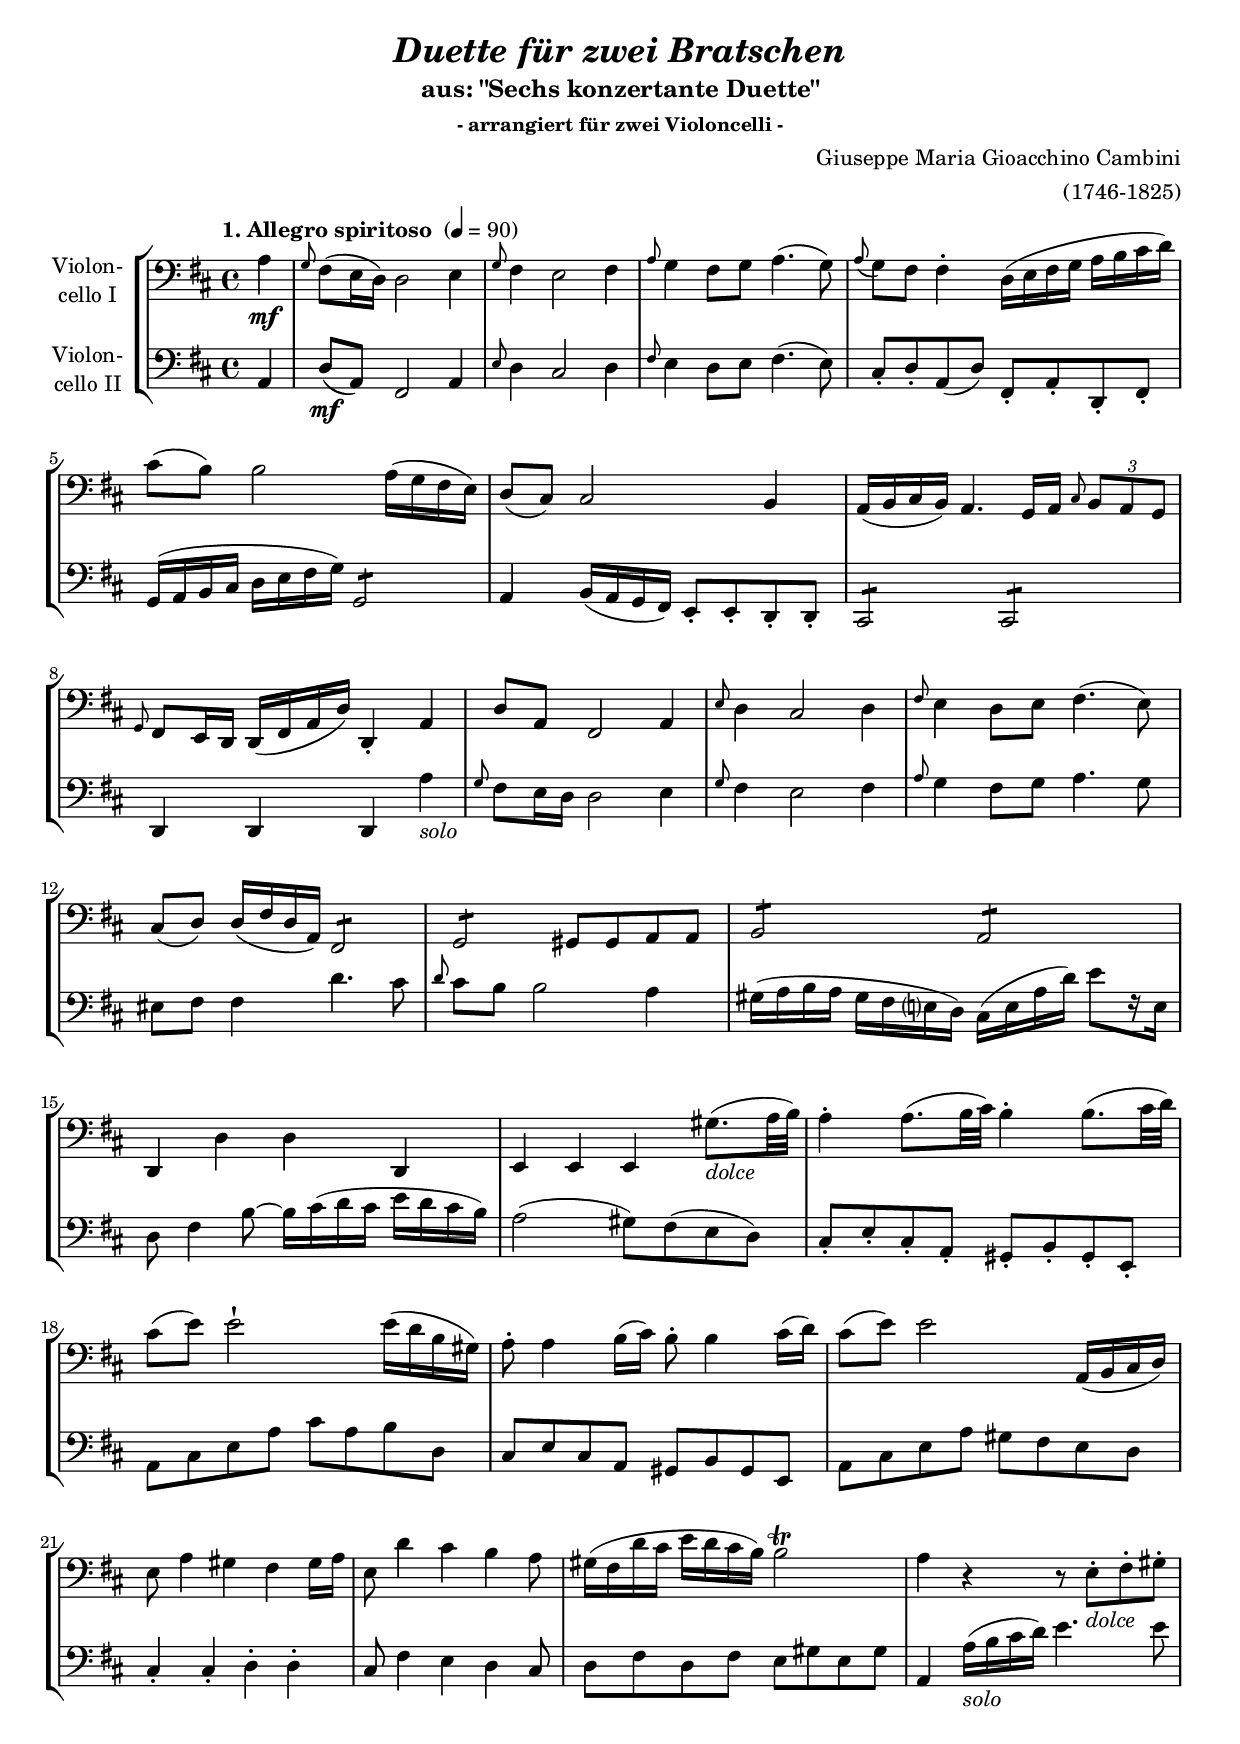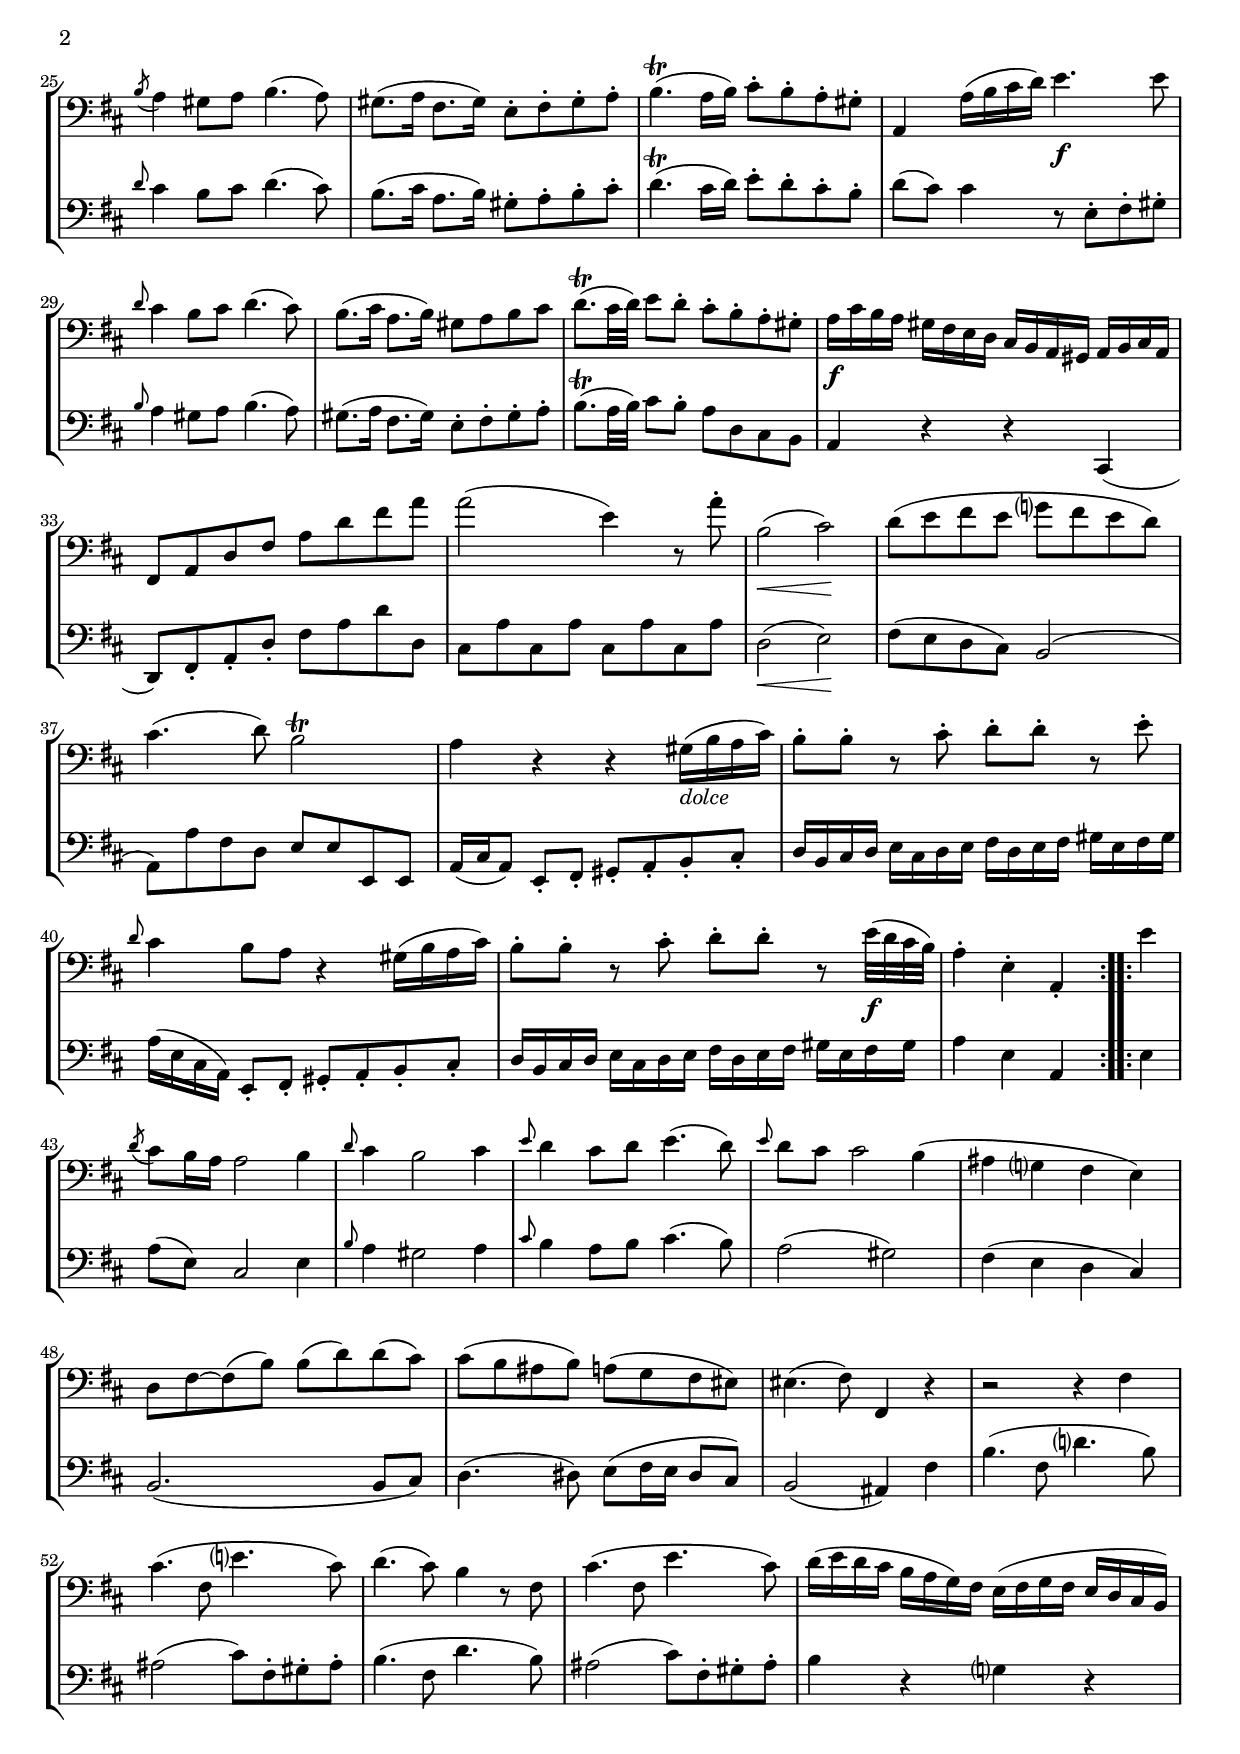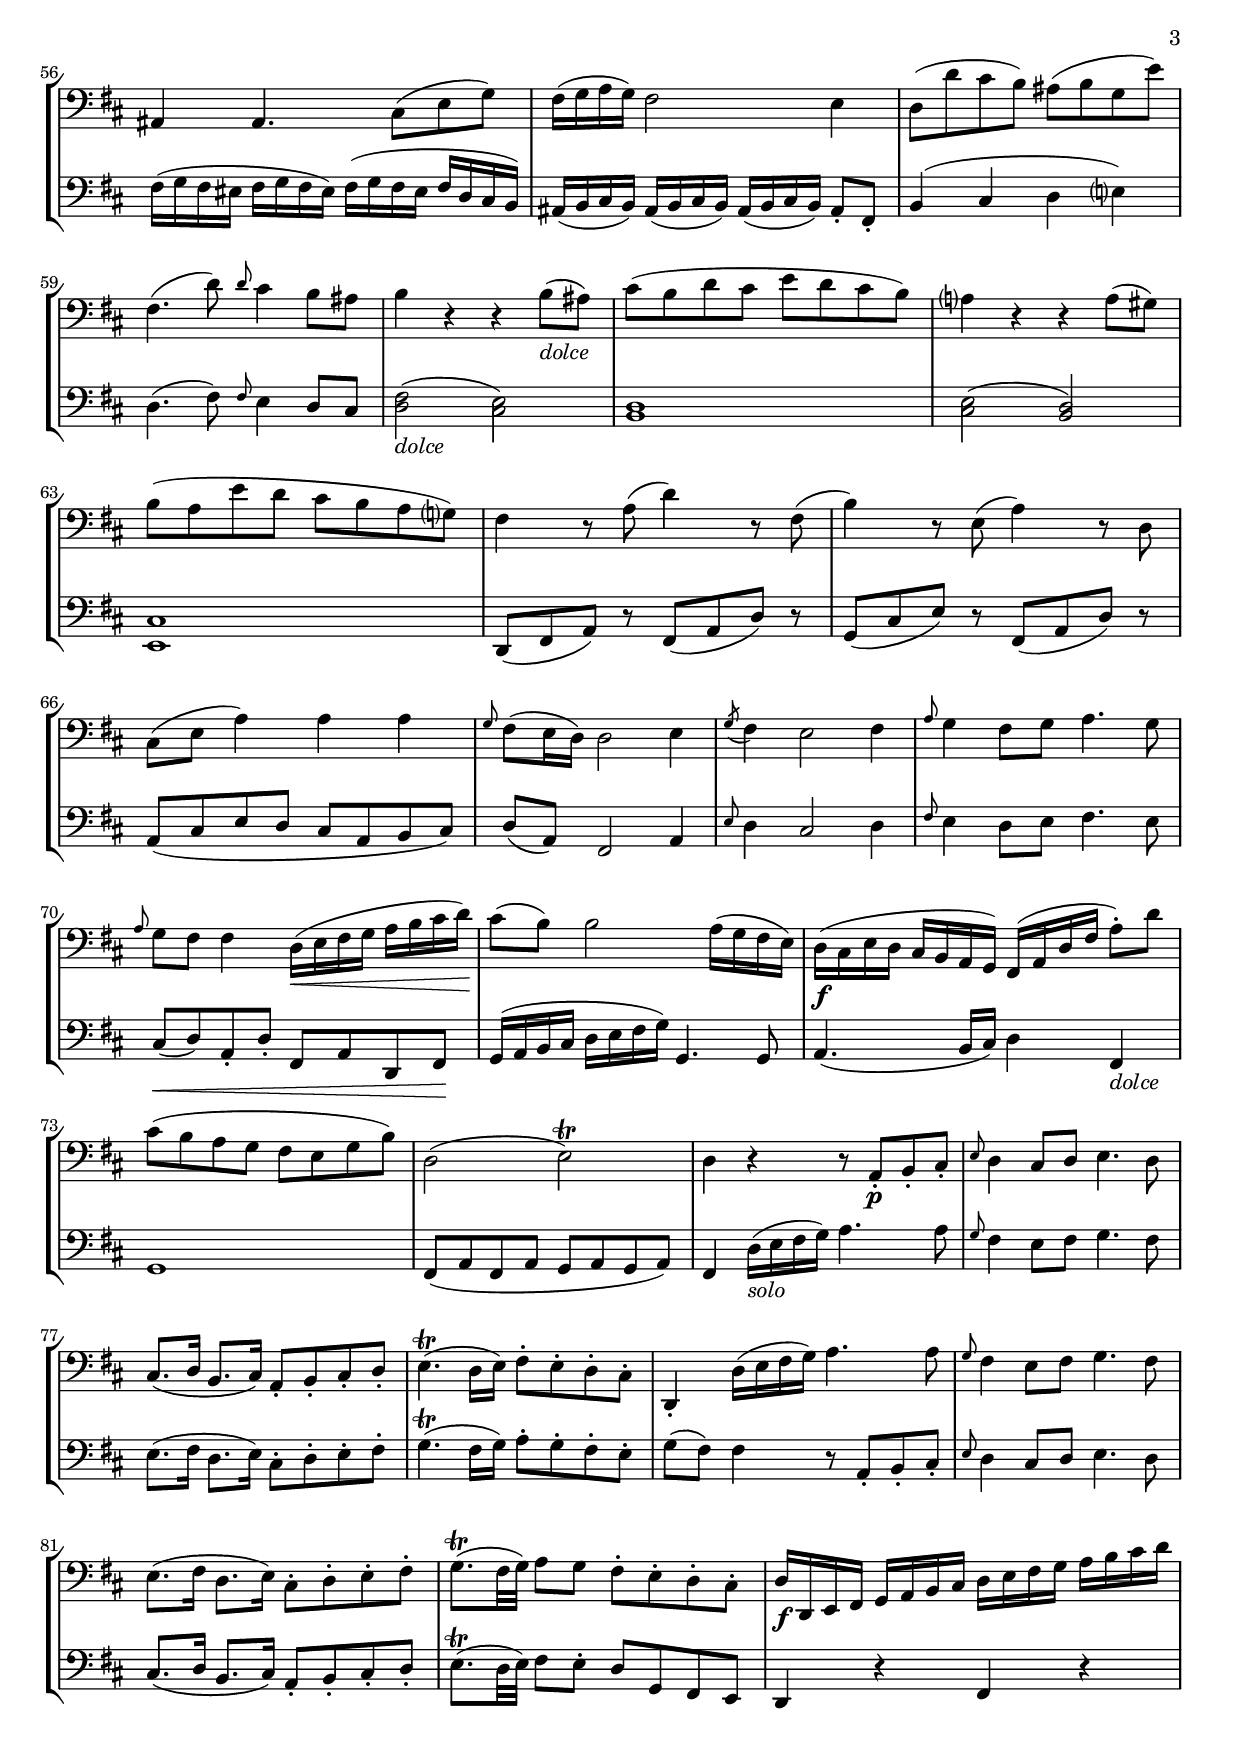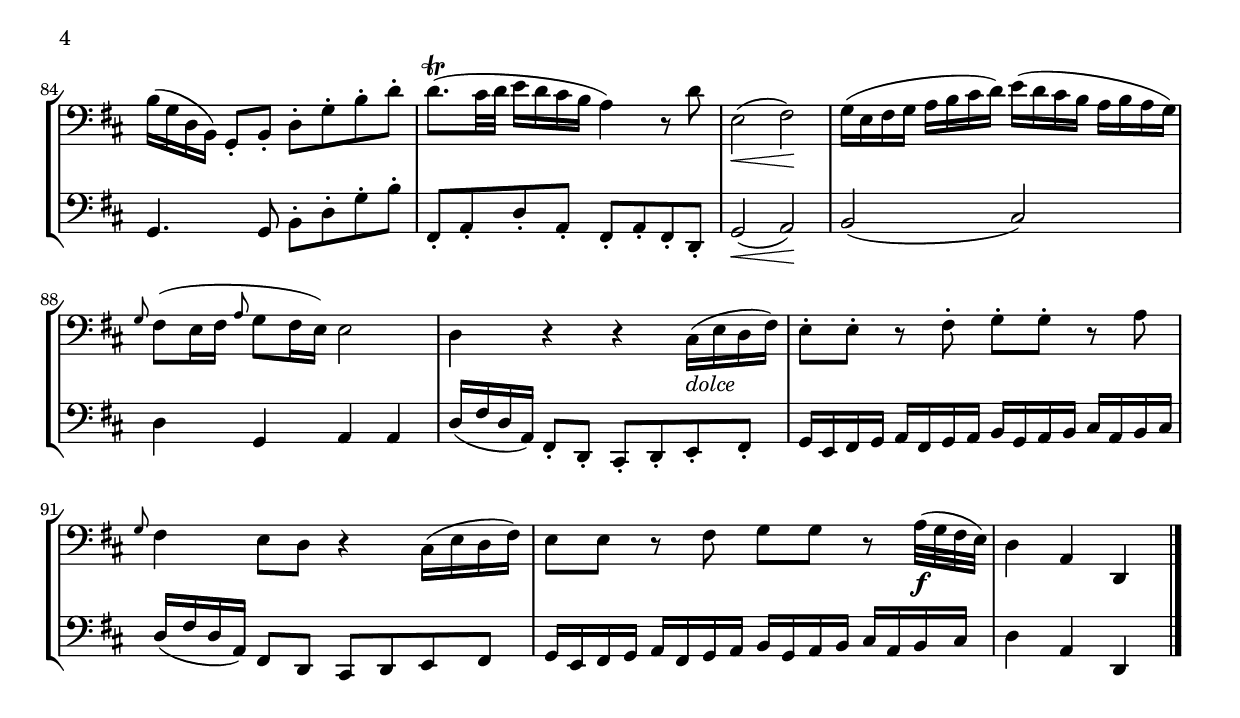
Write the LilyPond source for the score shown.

\version "2.14.2"
\include "deutsch.ly"
  
#(set-global-staff-size 18.8)

\header {
  title       = \markup \italic "Duette für zwei Bratschen"
  subtitle    = "aus: \"Sechs konzertante Duette\""
  subsubtitle = "- arrangiert für zwei Violoncelli -"
  composer    = "Giuseppe Maria Gioacchino Cambini"
  arranger    = "(1746-1825)"
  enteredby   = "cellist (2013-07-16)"
}

voiceconsts = {
  \key d \major
  \clef "bass"
% \numericTimeSignature
  \compressFullBarRests
}

%minstr = "harpsichord"
mihi = "clarinet"
%minstr = "accordion"
milo = "bassoon"

dolc = \markup \italic "dolce"
solo = \markup \italic "solo"

introa = { \tempo "1. Allegro spiritoso " 4=90 }

va = \relative c'' {
  \voiceconsts

  \introa
  \repeat volta 2 {
    \partial 4 a4\mf
    \grace g8 fis( e16 d) d2 e4
    \grace g8 fis4 e2 fis4
    \grace a8 g4 fis8 g a4.( g8)
    \appoggiatura a g fis fis4-. d16( e fis g a h cis d)
    cis8( h) h2 a16( g fis e)
    d8( cis) cis2 h4

    a16( h cis h) a4. g16 a \grace cis8 \times 2/3 { h[ a g] }
    \grace g fis e16 d d( fis a d) d,4-. a'
    d8 a fis2 a4
    \grace e'8 d4 cis2 d4
    \grace fis8 e4 d8 e fis4.( e8)
    cis( d) d16( fis d a) \repeat tremolo 4 fis8
    \repeat tremolo 4 g gis gis a a
    \repeat tremolo 4 h \repeat tremolo 4 a

    d,4 d' d d,
    e e e gis'8.(_\dolc a32 h)
    a4-. a8.( h32 cis) h4-. h8.( cis32 d)
    cis8( e) e2-| e16( d h gis)
    a8-. a4 h16( cis) h8-. h4 cis16( d)
    cis8( e) e2 a,,16( h cis d)
    e8 a4 gis fis gis16 a
    e8 d'4 cis h a8

    gis16( fis d' cis e d cis h) h2\trill
    a4 r r8 e-._\dolc fis-. gis-.
    \acciaccatura h a4 gis8 a h4.( a8)
    gis8.( a16 fis8. gis16) e8-. fis-. gis-. a-.
    h4.(\trill a16 h) cis8-. h-. a-. gis-.
    a,4 a'16( h cis d) e4.\f e8
    \grace d cis4 h8 cis d4.( cis8)
    h8.( cis16 a8. h16) gis8 a h cis

    d8.(\trill cis32 d) e8 d-. cis-. h-. a-. gis-.
    a16\f cis h a gis fis e d cis h a gis a h cis a
    fis8 a d fis a d fis a
    a2( e4) r8 a-.
    h,2(\< cis)\!
    d8( e fis e g? fis e d)
    cis4.( d8) h2\trill
    a4 r r gis16(_\dolc h a cis)

    h8-. h-. r cis-. d-. d-. r e-.
    \grace d cis4 h8 a r4 gis16( h a cis)
    h8-. h-. r cis-. d-. d-. r e32(\f d cis h)
    a4-. e-. a,-.
  }
  \repeat volta 2 {
    \partial 4 e''
    \acciaccatura d8 cis h16 a a2 h4
    \grace d8 cis4 h2 cis4
    \grace e8 d4 cis8 d e4.( d8)
    \grace e d cis cis2 h4(
    ais g? fis e)

    d8 fis~ fis( h) h( d) d( cis)
    cis( h ais h) a( g fis eis)
    eis4.( fis8) fis,4 r
    r2 r4 fis'
    cis'4.( fis,8 e'?4. cis8)
    d4.( cis8) h4 r8 fis
    cis'4.( fis,8 e'4. cis8)
    d16( e d cis h a g) fis e( fis g fis e d cis h)

    ais4 ais4. cis8( e g)
    fis16( g a g) fis2 e4
    d8( d' cis h) ais( h g e')
    fis,4.( d'8) \grace d cis4 h8 ais
    h4 r r h8(_\dolc ais)
    cis( h d cis e d cis h)
    a?4 r r a8( gis)
    h( a e' d cis h a g?)
    fis4 r8 a( d4) r8 fis,(

    h4) r8 e,( a4) r8 d,
    cis( e a4) a a
    \grace g8 fis( e16 d) d2 e4
    \acciaccatura g8 fis4 e2 fis4
    \grace a8 g4 fis8 g a4. g8
    \grace a g fis fis4 d16(\< e fis g a h cis d)\!
    cis8( h) h2 a16( g fis e)
    d(\f cis e d cis h a g) fis( a d fis a8)-. d

    cis( h a g fis e g h)
    d,2( e)\trill
    d4 r r8 a-.\p h-. cis-.
    \grace e d4 cis8 d e4. d8
    cis8.( d16 h8. cis16) a8-. h-. cis-. d-.
    e4.(\trill d16 e) fis8-. e-. d-. cis-.
    d,4-. d'16( e fis g) a4. a8
    \grace g fis4 e8 fis g4. fis8
    e8.( fis16 d8. e16) cis8-. d-. e-. fis-.

    g8.(\trill fis32 g) a8 g fis-. e-. d-. cis-.
    d16\f d, e fis g a h cis d e fis g a h cis d
    h( g d h) g8-. h-. d-. g-. h-. d-.
    d8.(\trill cis32 d e16 d cis h a4) r8 d
    e,2(\< fis)\!
    g16( e fis g a h cis d) e( d cis h a h a g)

    \grace g8 fis( e16 fis \grace a8 g fis16 e) e2
    d4 r r cis16(_\dolc e d fis)
    e8-. e-. r fis-. g-. g-. r a
    \grace g fis4 e8 d r4 cis16( e d fis)
    e8 e r fis g g r a32(\f g fis e)
    d4 a d, \bar "|."
  }
}

vb = \relative c' {
  \voiceconsts

  \introa
  \repeat volta 2 {
    \partial 4 a4
    d8(\mf a) fis2 a4
    \grace e'8 d4 cis2 d4
    \grace fis8 e4 d8 e fis4.( e8)
    cis-. d-. a( d) fis,-. a-. d,-. fis-.
    g16( a h cis d e fis g) \repeat tremolo 4 g,8
    a4 h16( a g fis) e8-. e-. d-. d-.
    \repeat tremolo 4 cis \repeat tremolo 4 cis
    d4 d d a''_\solo
    \grace g8 fis e16 d d2 e4
    \grace g8 fis4 e2 fis4
    \grace a8 g4 fis8 g a4. g8
    eis fis fis4 d'4. cis8
    \grace d cis h h2 a4
    gis16( a h a gis fis e? d) cis( e a d) e8[ r16 e,]
    d8 fis4 h8~ h16 cis( d cis e d cis h)

    a2( gis8) fis( e d)
    cis-. e-. cis-. a-. gis-. h-. gis-. e-.
    a cis e a cis a h d,
    cis e cis a gis h gis e
    a cis e a gis fis e d
    cis4-. cis-. d-. d-.
    cis8 fis4 e d cis8
    d fis d fis e gis e gis

    a,4 a'16(_\solo h cis d) e4. e8
    \grace d cis4 h8 cis d4.( cis8)
    h8.( cis16 a8. h16) gis8-. a-. h-. cis-.
    d4.(\trill cis16 d) e8-. d-. cis-. h-.
    d( cis) cis 4 r8 e,-. fis-. gis-.
    \grace h a4 gis8 a h4.( a8)
    gis8.( a16 fis8. gis16) e8-. fis-. gis-. a-.
    h8.(\trill a32 h) cis8 h-. a d, cis h

    a4 r r cis,(
    d8) fis-. a-. d-. fis a d d,
    cis a' cis, a' cis, a' cis, a'
    d,2(\< e)\!
    fis8( e d cis) h2(
    a8) a' fis d e e e, e
    a16( cis a8) e-. fis-. gis-. a-. h-. cis-.
    d16 h cis d e cis d e fis d e fis gis e fis gis

    a( e cis a) e8-. fis-. gis-. a-. h-. cis-.
    d16 h cis d e cis d e fis d e fis gis e fis gis
    a4 e a,
  }
  \repeat volta 2 {
    \partial 4 e'
    a8( e) cis2 e4
    \grace h'8 a4 gis2 a4
    \grace cis8 h4 a8 h cis4.( h8)
    a2( gis)
    fis4( e d cis)
    h2.( h8 cis)

    d4.( dis8) e( fis16 e dis8 cis)
    h2( ais4) fis'
    h4.( fis8 d'?4. h8)
    ais2( cis8) fis,-. gis-. ais-.
    h4.( fis8 d'4. h8)
    ais2( cis8) fis,-. gis-. ais-.
    h4 r g? r
    fis16( g fis eis fis g fis eis) fis( g fis eis fis d cis h)

    ais( h cis h) ais( h cis h) ais( h cis h) ais8-. fis-.
    h4( cis d e?)
    d4.( fis8) \grace fis e4 d8 cis
    <d fis>2(_\dolc <cis e>)
    <h d>1
    <cis e>2( <h d>)
    <e, cis'>1
    d8( fis a) r fis( a d) r
    g,( cis e) r fis,( a d) r
    a( cis e d cis a h cis)

    d( a) fis2 a4
    \grace e'8 d4 cis2 d4
    \grace fis8 e4 d8 e fis4. e8
    cis(\< d) a-. d-. fis, a d, fis\!
    g16( a h cis d e fis g) g,4. g8
    a4.( h16 cis) d4 fis,_\dolc
    g1
    fis8( a fis a g a g a)

    fis4 d'16(_\solo e fis g) a4. a8
    \grace g fis4 e8 fis g4. fis8
    e8.( fis16 d8. e16) cis8-. d-. e-. fis-.
    g4.(\trill fis16 g) a8-. g-. fis-. e-.
    g( fis) fis4 r8 a,-. h-. cis-.
    \grace e d4 cis8 d e4. d8
    cis8.( d16 h8. cis16) a8-. h-. cis-. d-.

    e8.(\trill d32 e) fis8 e-. d g, fis e
    d4 r fis r
    g4. g8 h-. d-. g-. h-.
    fis,-. a-. d-. a-. fis-. a-. fis-. d-.
    g2(\< a)\!
    h( cis)
    d4 g, a a
    d16( fis d a) fis8-. d-. cis-. d-. e-. fis-.

    g16 e fis g a fis g a h g a h cis a h cis
    d( fis d a) fis8 d cis d e fis
    g16 e fis g a fis g a h g a h cis a h cis
    d4 a d,
  }
}


music = \new StaffGroup <<
      \new Staff {
	\set Staff.midiInstrument = \milo
	\set Staff.instrumentName = \markup \center-column { "Violon-" "cello I" }
	\transpose d d, { \va }
      }

      \new Staff {
	\set Staff.midiInstrument = \milo
	\set Staff.instrumentName = \markup \center-column { "Violon-" "cello II" }
	\transpose d d, { \vb }
      }
>>

\book {
  \score {
    \music
    \layout {}
  }

  \score {
    \unfoldRepeats \music

    \midi {
      \context {
        \Score
      }
    }
  }
}
